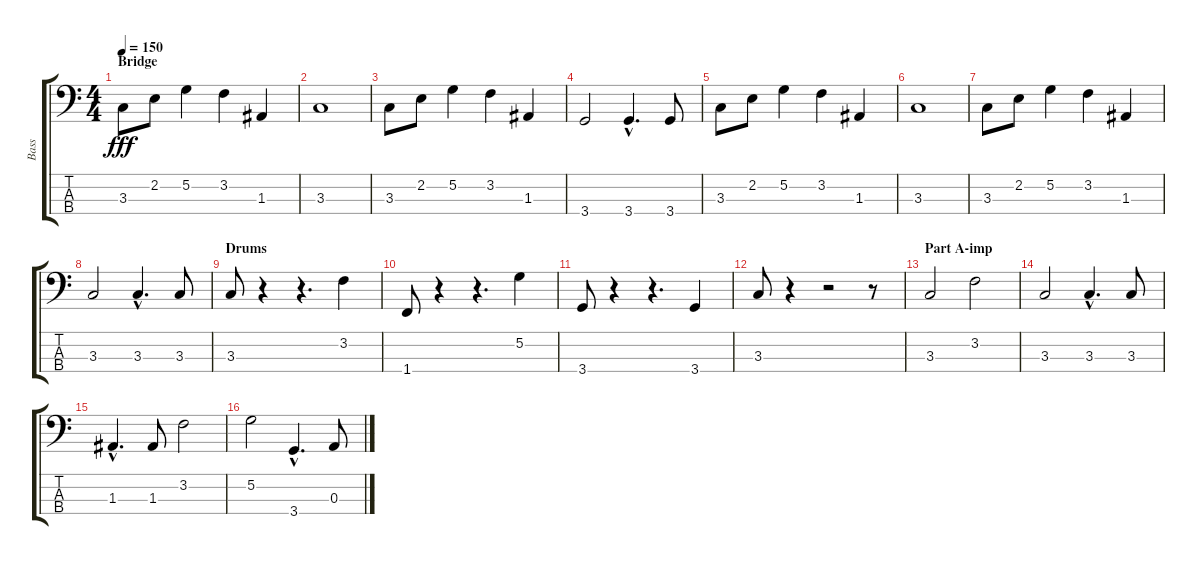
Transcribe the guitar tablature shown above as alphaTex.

\track ("Bass" "Bass") {instrument electricguitarmuted}
\staff {score tabs}
\tuning (G2 D2 A1 E1) {hide}
\ts (4 4)
\section ("" "Bridge")
\tempo 150
\clef f4
\ks c
3.3.8{dy fff} 2.2.8 5.2.4 3.2.4 1.3.4 |
3.3.1 |
3.3.8 2.2.8 5.2.4 3.2.4 1.3.4 |
3.4.2 3.4{hac}.4{d} 3.4.8 |
3.3.8 2.2.8 5.2.4 3.2.4 1.3.4 |
3.3.1 |
3.3.8 2.2.8 5.2.4 3.2.4 1.3.4 |
3.3.2 3.3{hac}.4{d} 3.3.8 |
\section ("" "Drums")
3.3.8 r.4 r.4{d} 3.2.4 |
1.4.8 r.4 r.4{d} 5.2.4 |
3.4.8 r.4 r.4{d} 3.4.4 |
3.3.8 r.4 r.2 r.8 |
\section ("" "Part A-imp")
3.3.2 3.2.2 |
3.3.2 3.3{hac}.4{d} 3.3.8 |
1.3{hac}.4{d} 1.3.8 3.2.2 |
5.2.2 3.4{hac}.4{d} 0.3.8
